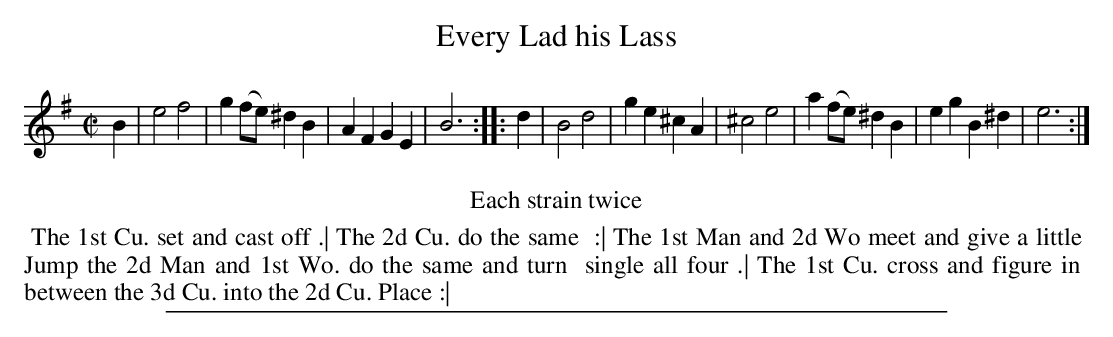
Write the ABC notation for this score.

X:1
T: Every Lad his Lass
M: C|
L: 1/8
K: Em
B2 |\
e4 f4 | g2(fe) ^d2B2 | A2F2 G2E2 | B6 :|\
|: d2 |\
B4 d4 | g2e2 ^c2A2 | ^c4 e4 | a2(fe) ^d2B2 |\
e2g2 B2^d2 | e6 :|
